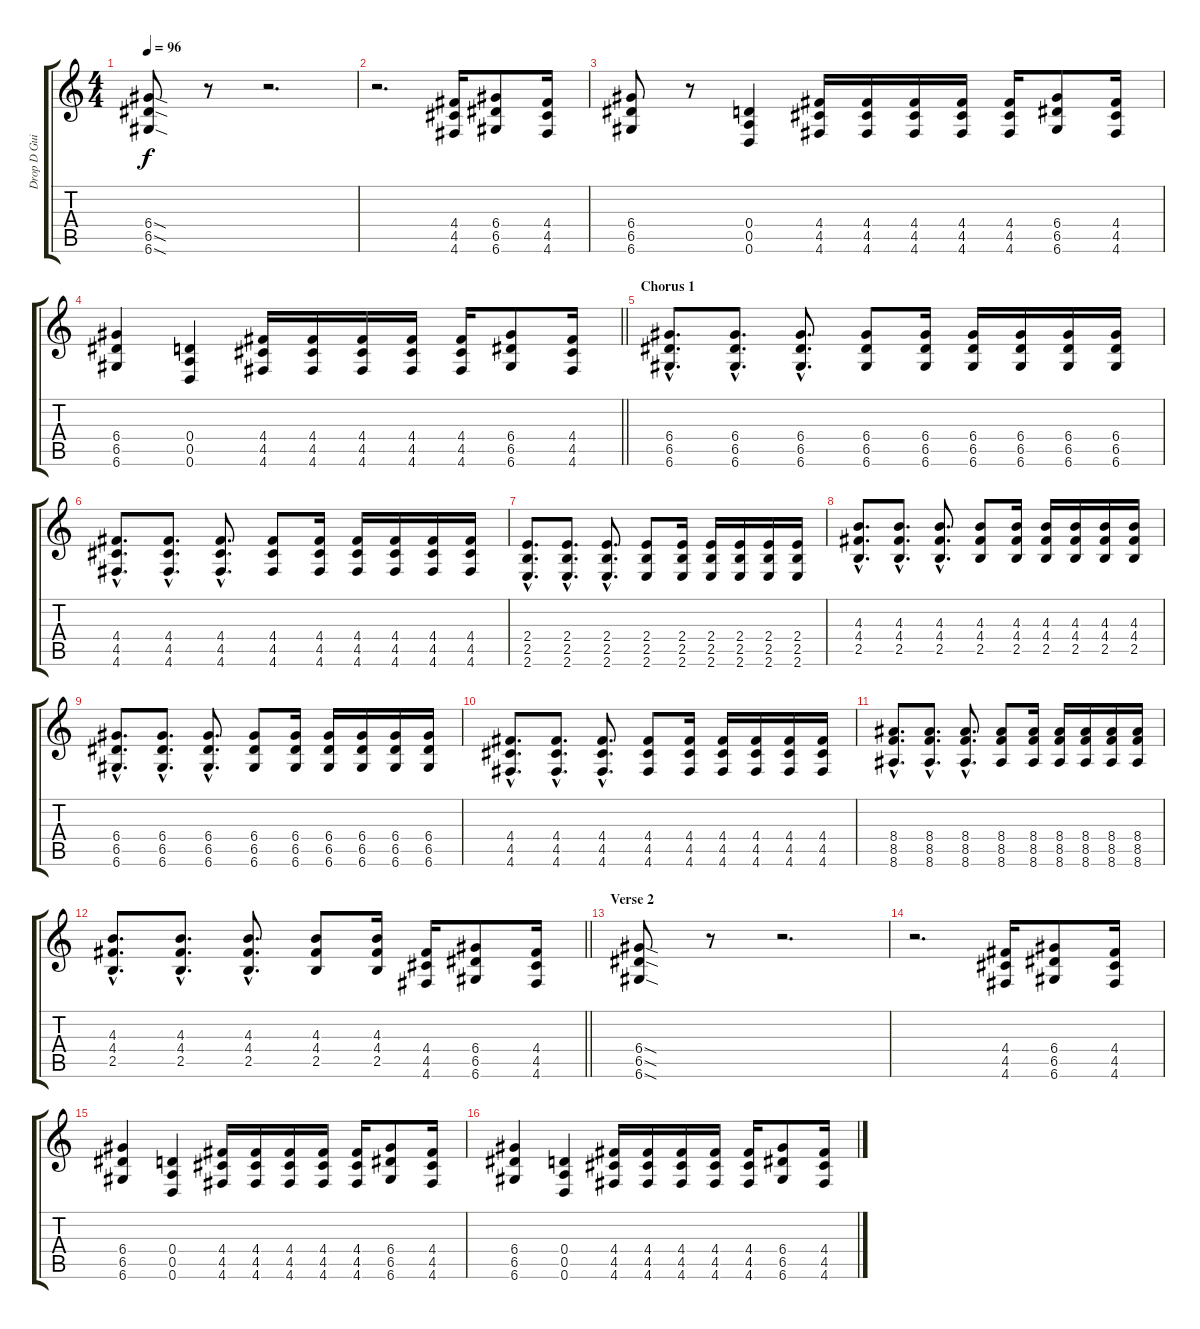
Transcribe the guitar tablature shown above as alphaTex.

\track ("Drop D Guitar" "Drop D Gui") {instrument distortionguitar}
\staff {score tabs}
\tuning (E4 B3 G3 D3 A2 D2) {hide}
\ts (4 4)
\tempo 96
\clef g2
\ks c
(6.4{sod} 6.5{sod} 6.6{sod}).8{dy f} r.8 r.2{d} |
r.2{d} (4.4 4.5 4.6).16 (6.4 6.5 6.6).8 (4.4 4.5 4.6).16 |
(6.4 6.5 6.6).8{balance 0} r.8 (0.4 0.5 0.6).4{balance 8} (4.4 4.5 4.6).16 (4.4 4.5 4.6).16 (4.4 4.5 4.6).16 (4.4 4.5 4.6).16 (4.4 4.5 4.6).16 (6.4 6.5 6.6).8 (4.4 4.5 4.6).16 |
\barLineRight lightlight
(6.4 6.5 6.6).4 (0.4 0.5 0.6).4 (4.4 4.5 4.6).16 (4.4 4.5 4.6).16 (4.4 4.5 4.6).16 (4.4 4.5 4.6).16 (4.4 4.5 4.6).16 (6.4 6.5 6.6).8 (4.4 4.5 4.6).16 |
\section ("" "Chorus 1")
(6.4{hac} 6.5{hac} 6.6{hac}).8{d} (6.4{hac} 6.5{hac} 6.6{hac}).8{d} (6.4{hac} 6.5{hac} 6.6{hac}).8{d} (6.4 6.5 6.6).8 (6.4 6.5 6.6).16 (6.4 6.5 6.6).16 (6.4 6.5 6.6).16 (6.4 6.5 6.6).16 (6.4 6.5 6.6).16 |
(4.4{hac} 4.5{hac} 4.6{hac}).8{d} (4.4{hac} 4.5{hac} 4.6{hac}).8{d} (4.4{hac} 4.5{hac} 4.6{hac}).8{d} (4.4 4.5 4.6).8 (4.4 4.5 4.6).16 (4.4 4.5 4.6).16 (4.4 4.5 4.6).16 (4.4 4.5 4.6).16 (4.4 4.5 4.6).16 |
(2.4{hac} 2.5{hac} 2.6{hac}).8{d} (2.4{hac} 2.5{hac} 2.6{hac}).8{d} (2.4{hac} 2.5{hac} 2.6{hac}).8{d} (2.4 2.5 2.6).8 (2.4 2.5 2.6).16 (2.4 2.5 2.6).16 (2.4 2.5 2.6).16 (2.4 2.5 2.6).16 (2.4 2.5 2.6).16 |
(4.3{hac} 4.4{hac} 2.5{hac}).8{d} (4.3{hac} 4.4{hac} 2.5{hac}).8{d} (4.3{hac} 4.4{hac} 2.5{hac}).8{d} (4.3 4.4 2.5).8 (4.3 4.4 2.5).16 (4.3 4.4 2.5).16 (4.3 4.4 2.5).16 (4.3 4.4 2.5).16 (4.3 4.4 2.5).16 |
(6.4{hac} 6.5{hac} 6.6{hac}).8{d} (6.4{hac} 6.5{hac} 6.6{hac}).8{d} (6.4{hac} 6.5{hac} 6.6{hac}).8{d} (6.4 6.5 6.6).8 (6.4 6.5 6.6).16 (6.4 6.5 6.6).16 (6.4 6.5 6.6).16 (6.4 6.5 6.6).16 (6.4 6.5 6.6).16 |
(4.4{hac} 4.5{hac} 4.6{hac}).8{d} (4.4{hac} 4.5{hac} 4.6{hac}).8{d} (4.4{hac} 4.5{hac} 4.6{hac}).8{d} (4.4 4.5 4.6).8 (4.4 4.5 4.6).16 (4.4 4.5 4.6).16 (4.4 4.5 4.6).16 (4.4 4.5 4.6).16 (4.4 4.5 4.6).16 |
(8.4{hac} 8.5{hac} 8.6{hac}).8{d} (8.4{hac} 8.5{hac} 8.6{hac}).8{d} (8.4{hac} 8.5{hac} 8.6{hac}).8{d} (8.4 8.5 8.6).8 (8.4 8.5 8.6).16 (8.4 8.5 8.6).16 (8.4 8.5 8.6).16 (8.4 8.5 8.6).16 (8.4 8.5 8.6).16 |
\barLineRight lightlight
(4.3{hac} 4.4{hac} 2.5{hac}).8{d} (4.3{hac} 4.4{hac} 2.5{hac}).8{d} (4.3{hac} 4.4{hac} 2.5{hac}).8{d} (4.3 4.4 2.5).8 (4.3 4.4 2.5).16 (4.4 4.5 4.6).16 (6.4 6.5 6.6).8 (4.4 4.5 4.6).16 |
\section ("" "Verse 2")
(6.4{sod} 6.5{sod} 6.6{sod}).8 r.8 r.2{d} |
r.2{d} (4.4 4.5 4.6).16 (6.4 6.5 6.6).8 (4.4 4.5 4.6).16 |
(6.4 6.5 6.6).4 (0.4 0.5 0.6).4 (4.4 4.5 4.6).16 (4.4 4.5 4.6).16 (4.4 4.5 4.6).16 (4.4 4.5 4.6).16 (4.4 4.5 4.6).16 (6.4 6.5 6.6).8 (4.4 4.5 4.6).16 |
(6.4 6.5 6.6).4 (0.4 0.5 0.6).4 (4.4 4.5 4.6).16 (4.4 4.5 4.6).16 (4.4 4.5 4.6).16 (4.4 4.5 4.6).16 (4.4 4.5 4.6).16 (6.4 6.5 6.6).8 (4.4 4.5 4.6).16
